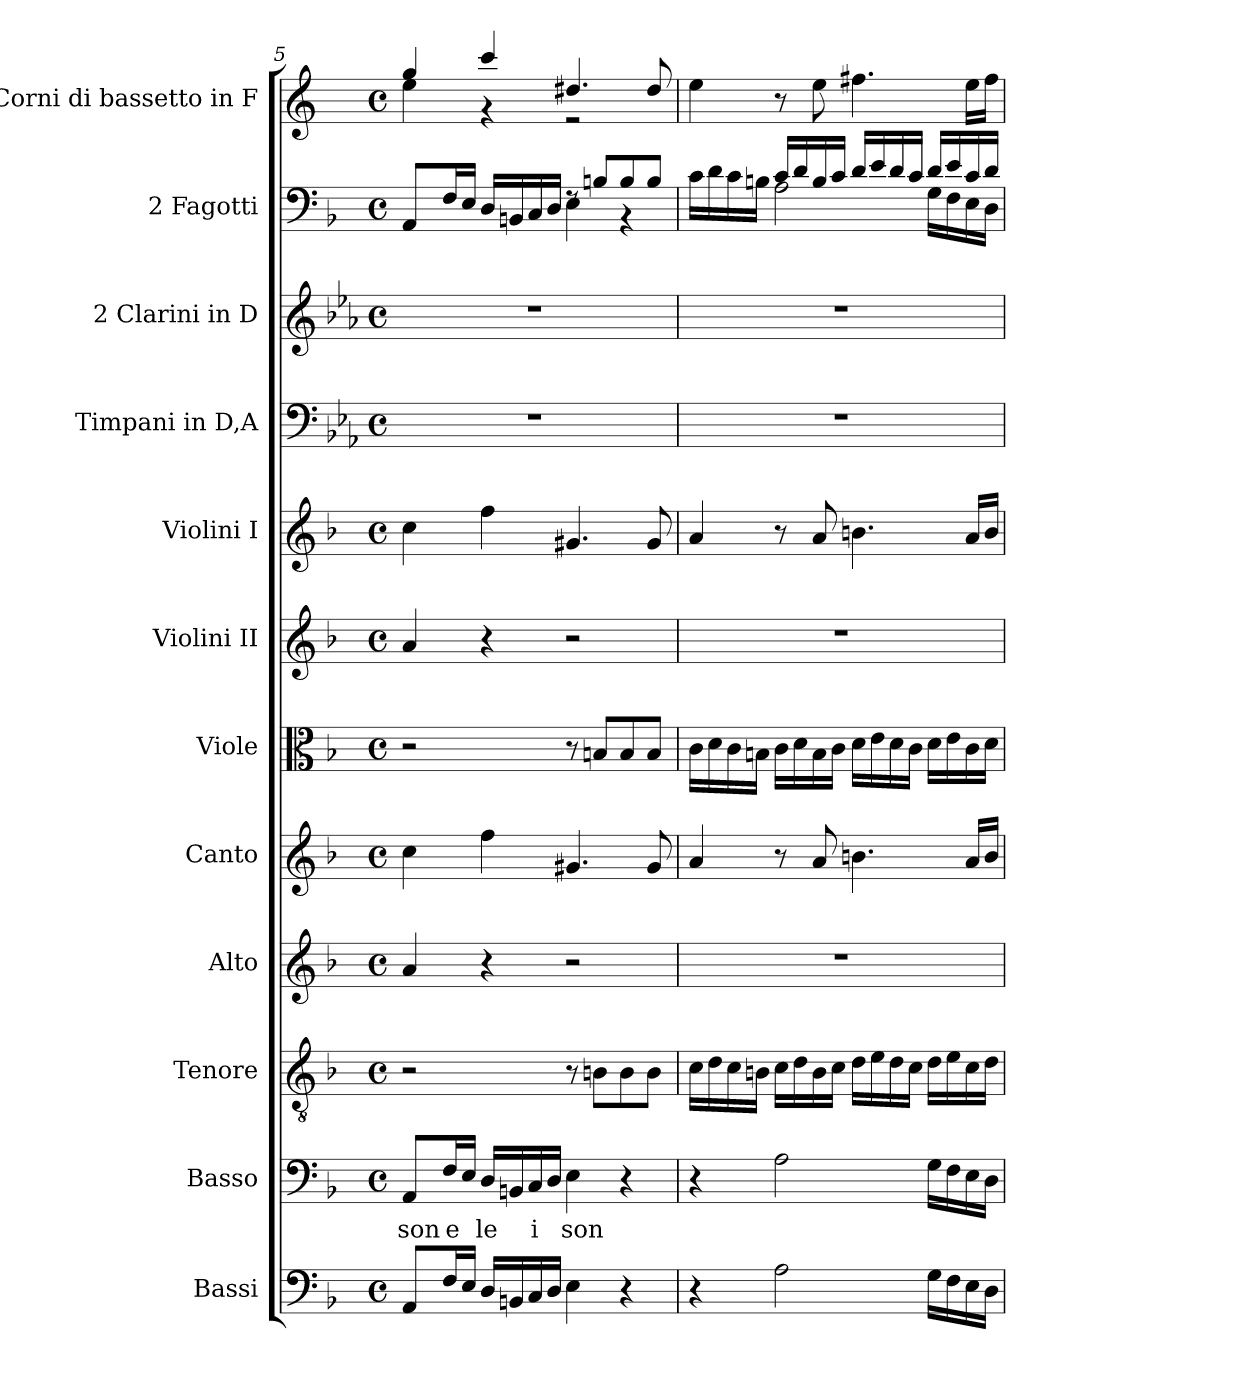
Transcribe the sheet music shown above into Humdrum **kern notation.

**kern	**kern	**text	**kern	**kern	**kern	**kern	**kern	**kern	**kern	**kern	**kern	**kern
*part12	*part11	*part11	*part10	*part9	*part8	*part7	*part6	*part5	*part4	*part3	*part2	*part1
*staff12	*staff11	*staff11	*staff10	*staff9	*staff8	*staff7	*staff6	*staff5	*staff4	*staff3	*staff2	*staff1
*I"Bassi	*I"Basso	*	*I"Tenore	*I"Alto	*I"Canto	*I"Viole	*I"Violini II	*I"Violini I	*I"Timpani in D,A	*I"2 Clarini in D	*I"2 Fagotti	*I"2 Corni di bassetto in F
*	*	*	*	*	*	*	*I'Vln	*I'Vln	*I'Timp	*	*	*
*clefF4	*clefF4	*	*clefGv2	*clefG2	*clefG2	*clefC3	*clefG2	*clefG2	*clefF4	*clefG2	*clefF4	*clefG2
*ITrd7c12	*	*	*	*	*	*	*	*	*ITrd-1c-2	*ITrd-1c-2	*	*ITrd4c7
*k[b-]	*k[b-]	*	*k[b-]	*k[b-]	*k[b-]	*k[b-]	*k[b-]	*k[b-]	*k[b-]	*k[b-]	*k[b-]	*k[b-]
*M4/4	*M4/4	*	*M4/4	*M4/4	*M4/4	*M4/4	*M4/4	*M4/4	*M4/4	*M4/4	*M4/4	*M4/4
*met(c)	*met(c)	*	*met(c)	*met(c)	*met(c)	*met(c)	*met(c)	*met(c)	*met(c)	*met(c)	*met(c)	*met(c)
=5	=5	=5	=5	=5	=5	=5	=5	=5	=5	=5	=5	=5
!	!	!LO:LY:b	!	!	!	!	!	!	!	!	!	!
*	*	*	*	*	*	*	*	*	*	*	*^	*^
8AAA/L	8AA/L	-son	2r	4a/	4cci\	2r	4a/	4cc\	1r	1r	8AA/L	2ryy	4cc/	4a\
!	!	!LO:LY:b	!	!	!	!	!	!	!	!	!	!	!	!
16FF/L	16F/L	e	.	.	.	.	.	.	.	.	16F/L	.	.	.
16EE/JJ	16E/JJ	.	.	.	.	.	.	.	.	.	16E/JJ	.	.	.
!	!	!LO:LY:b	!	!	!	!	!	!	!	!	!	!	!	!
16DD/LL	16D/LL	le	.	4r	4ffi\	.	4r	4ff\	.	.	16D/LL	.	4ff/	4r
16BBBn/	16BBn/	.	.	.	.	.	.	.	.	.	16BBn/	.	.	.
!	!	!LO:LY:b	!	!	!	!	!	!	!	!	!	!	!	!
16CC/	16C/	i	.	.	.	.	.	.	.	.	16C/	.	.	.
16DD/JJ	16D/JJ	.	.	.	.	.	.	.	.	.	16D/JJ	.	.	.
!	!	!LO:LY:b	!	!	!	!	!	!	!	!	!	!	!	!
4EE\	4E\	son	8r	2r	4.g#Xi/	8r	2r	4.g#X/	.	.	8rF	4E\	4.g#X/	2r
.	.	.	8Bnj\L	.	.	8Bn/L	.	.	.	.	8Bn/L	.	.	.
4r	4r	.	8Bj\	.	.	8B/	.	.	.	.	8B/	4r	.	.
.	.	.	8Bj\J	.	8g#i/	8B/J	.	8g#/	.	.	8B/J	.	8g#/	.
*	*	*	*	*	*	*	*	*	*	*	*	*	*v	*v
!!LO:LB:g=z
=6	=6	=6	=6	=6	=6	=6	=6	=6	=6	=6	=6	=6	=6
4r	4r	.	16cj\LL	1r	4ai/	16c\LL	1r	4a/	1r	1r	16c\LL	4ryy	4a\
.	.	.	16dj\	.	.	16d\	.	.	.	.	16d\	.	.
.	.	.	16cj\	.	.	16c\	.	.	.	.	16c\	.	.
.	.	.	16Bnj\JJ	.	.	16Bn\JJ	.	.	.	.	16Bn\JJ	.	.
2AA\	2A\	.	16cj\LL	.	8r	16c\LL	.	8r	.	.	16c/LL	2A\	8r
.	.	.	16dj\	.	.	16d\	.	.	.	.	16d/	.	.
.	.	.	16Bj\	.	8ai/	16B\	.	8a/	.	.	16B/	.	8a\
.	.	.	16cj\JJ	.	.	16c\JJ	.	.	.	.	16c/JJ	.	.
.	.	.	16dj\LL	.	4.bni\	16d\LL	.	4.bn\	.	.	16d/LL	.	4.bn\
.	.	.	16ej\	.	.	16e\	.	.	.	.	16e/	.	.
.	.	.	16dj\	.	.	16d\	.	.	.	.	16d/	.	.
.	.	.	16cj\JJ	.	.	16c\JJ	.	.	.	.	16c/JJ	.	.
16GG\LL	16G\LL	.	16dj\LL	.	.	16d\LL	.	.	.	.	16d/LL	16G\LL	.
16FF\	16F\	.	16ej\	.	.	16e\	.	.	.	.	16e/	16F\	.
16EE\	16E\	.	16cj\	.	16ai/LL	16c\	.	16a/LL	.	.	16c/	16E\	16a\LL
16DD\JJ	16D\JJ	.	16dj\JJ	.	16bi/JJ	16d\JJ	.	16b/JJ	.	.	16d/JJ	16D\JJ	16b\JJ
*	*	*	*	*	*	*	*	*	*	*	*v	*v	*
=	=	=	=	=	=	=	=	=	=	=	=	=
*-	*-	*-	*-	*-	*-	*-	*-	*-	*-	*-	*-	*-
